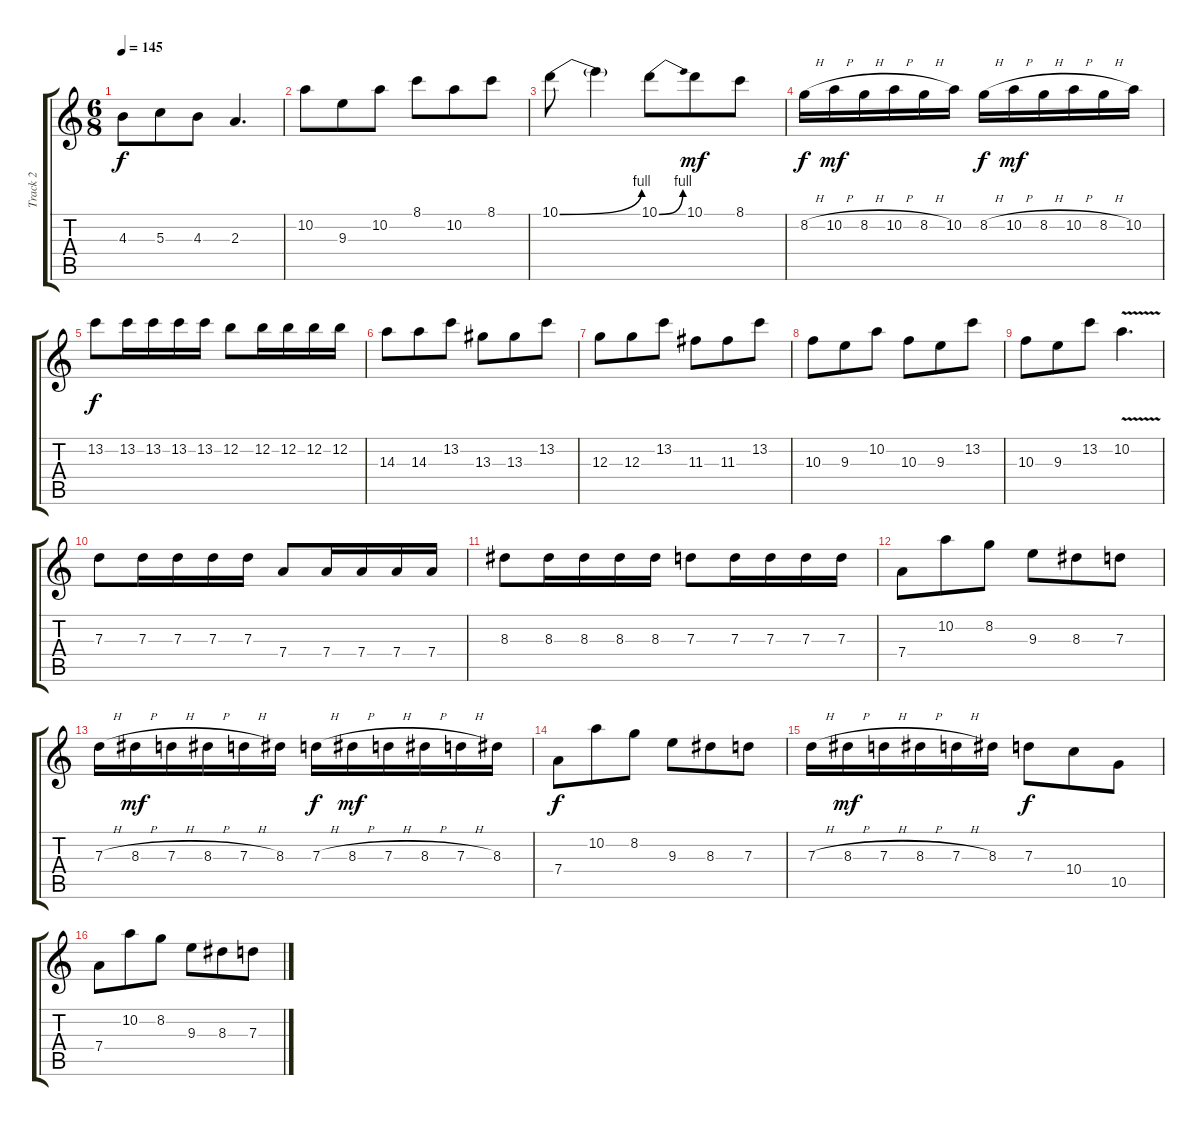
\track ("Track 2" "Track 2") {instrument acousticguitarsteel}
\staff {score tabs}
\tuning (E4 B3 G3 D3 A2 E2) {hide}
\ts (6 8)
\tempo 145
\clef g2
\ks c
4.3.8{dy f} 5.3.8 4.3.8 2.3.4{d} |
10.2.8 9.3.8 10.2.8 8.1.8 10.2.8 8.1.8 |
10.1{be (bend 0 0 60 4)}.8 10.1{t}.4 10.1{be (bend 0 0 60 4)}.8 10.1.8{dy mf} 8.1.8 |
8.2{h}.16{dy f} 10.2{h}.16{dy mf} 8.2{h}.16 10.2{h}.16 8.2{h}.16 10.2.16 8.2{h}.16{dy f} 10.2{h}.16{dy mf} 8.2{h}.16 10.2{h}.16 8.2{h}.16 10.2.16 |
13.2.8{dy f} 13.2.16 13.2.16 13.2.16 13.2.16 12.2.8 12.2.16 12.2.16 12.2.16 12.2.16 |
14.3.8 14.3.8 13.2.8 13.3.8 13.3.8 13.2.8 |
12.3.8 12.3.8 13.2.8 11.3.8 11.3.8 13.2.8 |
10.3.8 9.3.8 10.2.8 10.3.8 9.3.8 13.2.8 |
10.3.8 9.3.8 13.2.8 10.2{v}.4{d} |
7.3.8 7.3.16 7.3.16 7.3.16 7.3.16 7.4.8 7.4.16 7.4.16 7.4.16 7.4.16 |
8.3.8 8.3.16 8.3.16 8.3.16 8.3.16 7.3.8 7.3.16 7.3.16 7.3.16 7.3.16 |
7.4.8 10.2.8 8.2.8 9.3.8 8.3.8 7.3.8 |
7.3{h}.16 8.3{h}.16{dy mf} 7.3{h}.16 8.3{h}.16 7.3{h}.16 8.3.16 7.3{h}.16{dy f} 8.3{h}.16{dy mf} 7.3{h}.16 8.3{h}.16 7.3{h}.16 8.3.16 |
7.4.8{dy f} 10.2.8 8.2.8 9.3.8 8.3.8 7.3.8 |
7.3{h}.16 8.3{h}.16{dy mf} 7.3{h}.16 8.3{h}.16 7.3{h}.16 8.3.16 7.3.8{dy f} 10.4.8 10.5.8 |
7.4.8 10.2.8 8.2.8 9.3.8 8.3.8 7.3.8
